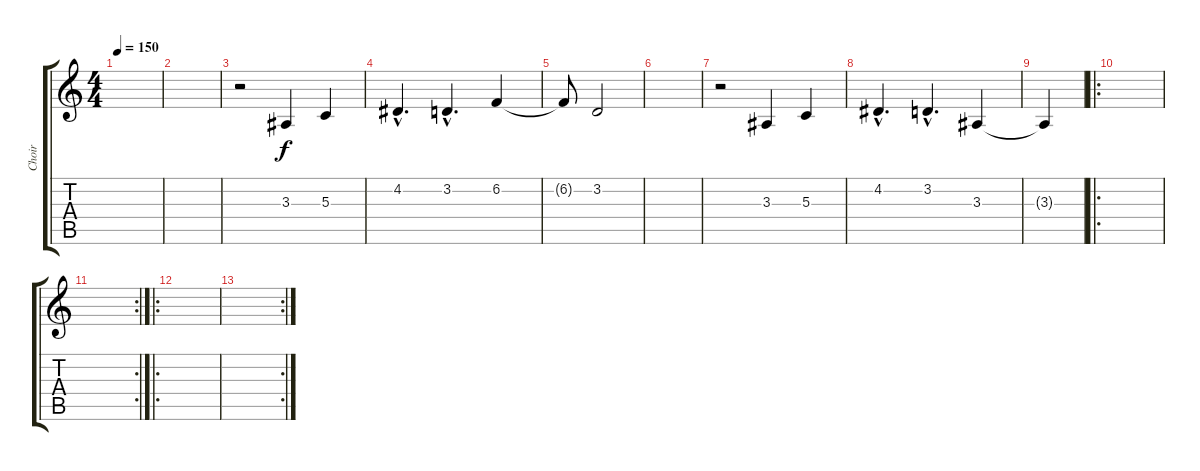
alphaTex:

\track ("Choir" "Choir") {instrument choiraahs}
\staff {score tabs}
\tuning (E4 B3 G3 D3 A2 E2) {hide}
\ts (4 4)
\tempo 150
\clef g2
\ks c
|
|
r.2 3.3.4 5.3.4 |
4.2{hac}.4{d} 3.2{hac}.4{d} 6.2.4 |
6.2{t}.8 3.2.2 |
|
r.2 3.3.4 5.3.4 |
4.2{hac}.4{d} 3.2{hac}.4{d} 3.3.4 |
3.3{t}.4 |
\ro
|
\rc 2
|
\ro
|
\rc 2
